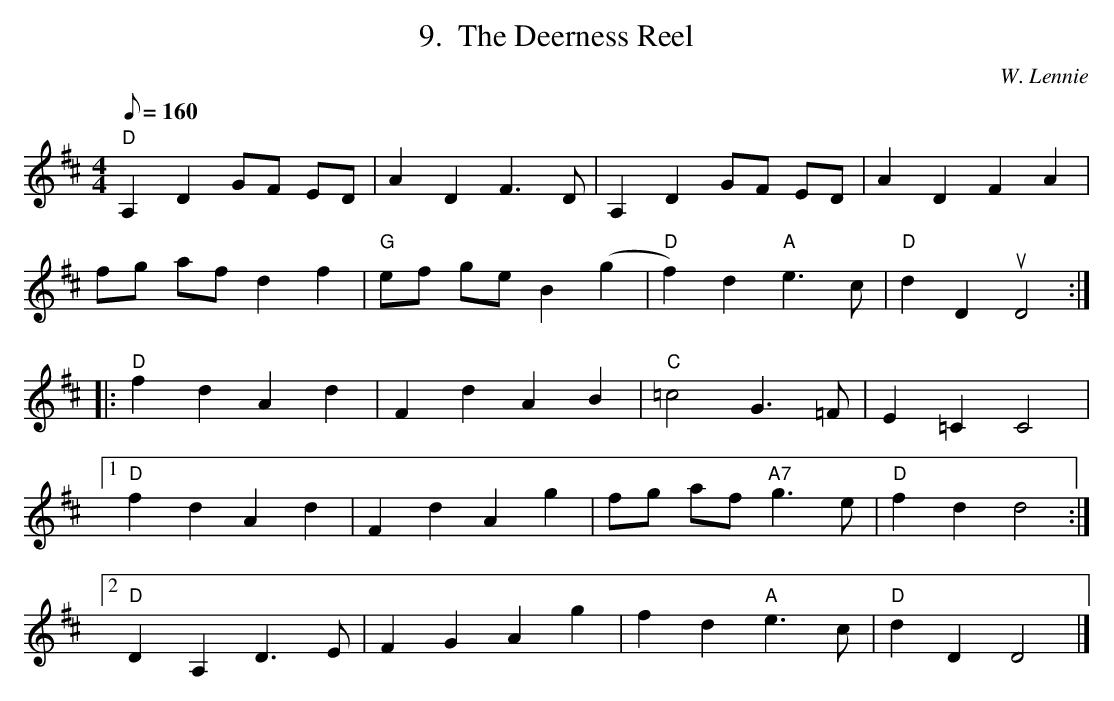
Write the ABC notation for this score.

X:1
T:Deerness Reel, The
C:W. Lennie
L:1/8
Q:160
M:4/4
%%score 1 | 2
K:D
V:1
"D"A,2 D2 GF ED | A2 D2 F3 D|A,2 D2 GF ED|A2 D2 F2 A2|
fg af d2 f2|"G"ef ge B2 (g2|"D"f2) d2 "A"e3 c|"D"d2 D2 uD4:|
|:"D"f2d2A2d2|F2d2A2B2|"C"=c4G3=F|E2=C2 C4|
[1"D"f2d2A2d2|F2d2A2g2|fg af "A7"g3 e|"D"f2 d2 d4:|
[2"D"D2A,2D3E|F2G2A2g2|f2d2"A"e3c|"D"d2D2D4|]
V:C clef=bass middle=D octave=-1
A,2 D2 D4|A,2 D2 D4|A,2 D2 D2 E2|D2F2A3c|
D3DF2A2|G3GG2B2|D2 F2 A4|D4 D,2z2:|
|:DEFD EFGE|D3DD2D2|=c4G3=F|E2=C2C4|
[1DEFD EFGE|D3DD2D2|A2F2A2A,2|D4D,2z2:|
[2D3DD3C|D2C2D4|D2A2c2A,2|D4D,2z2|]
